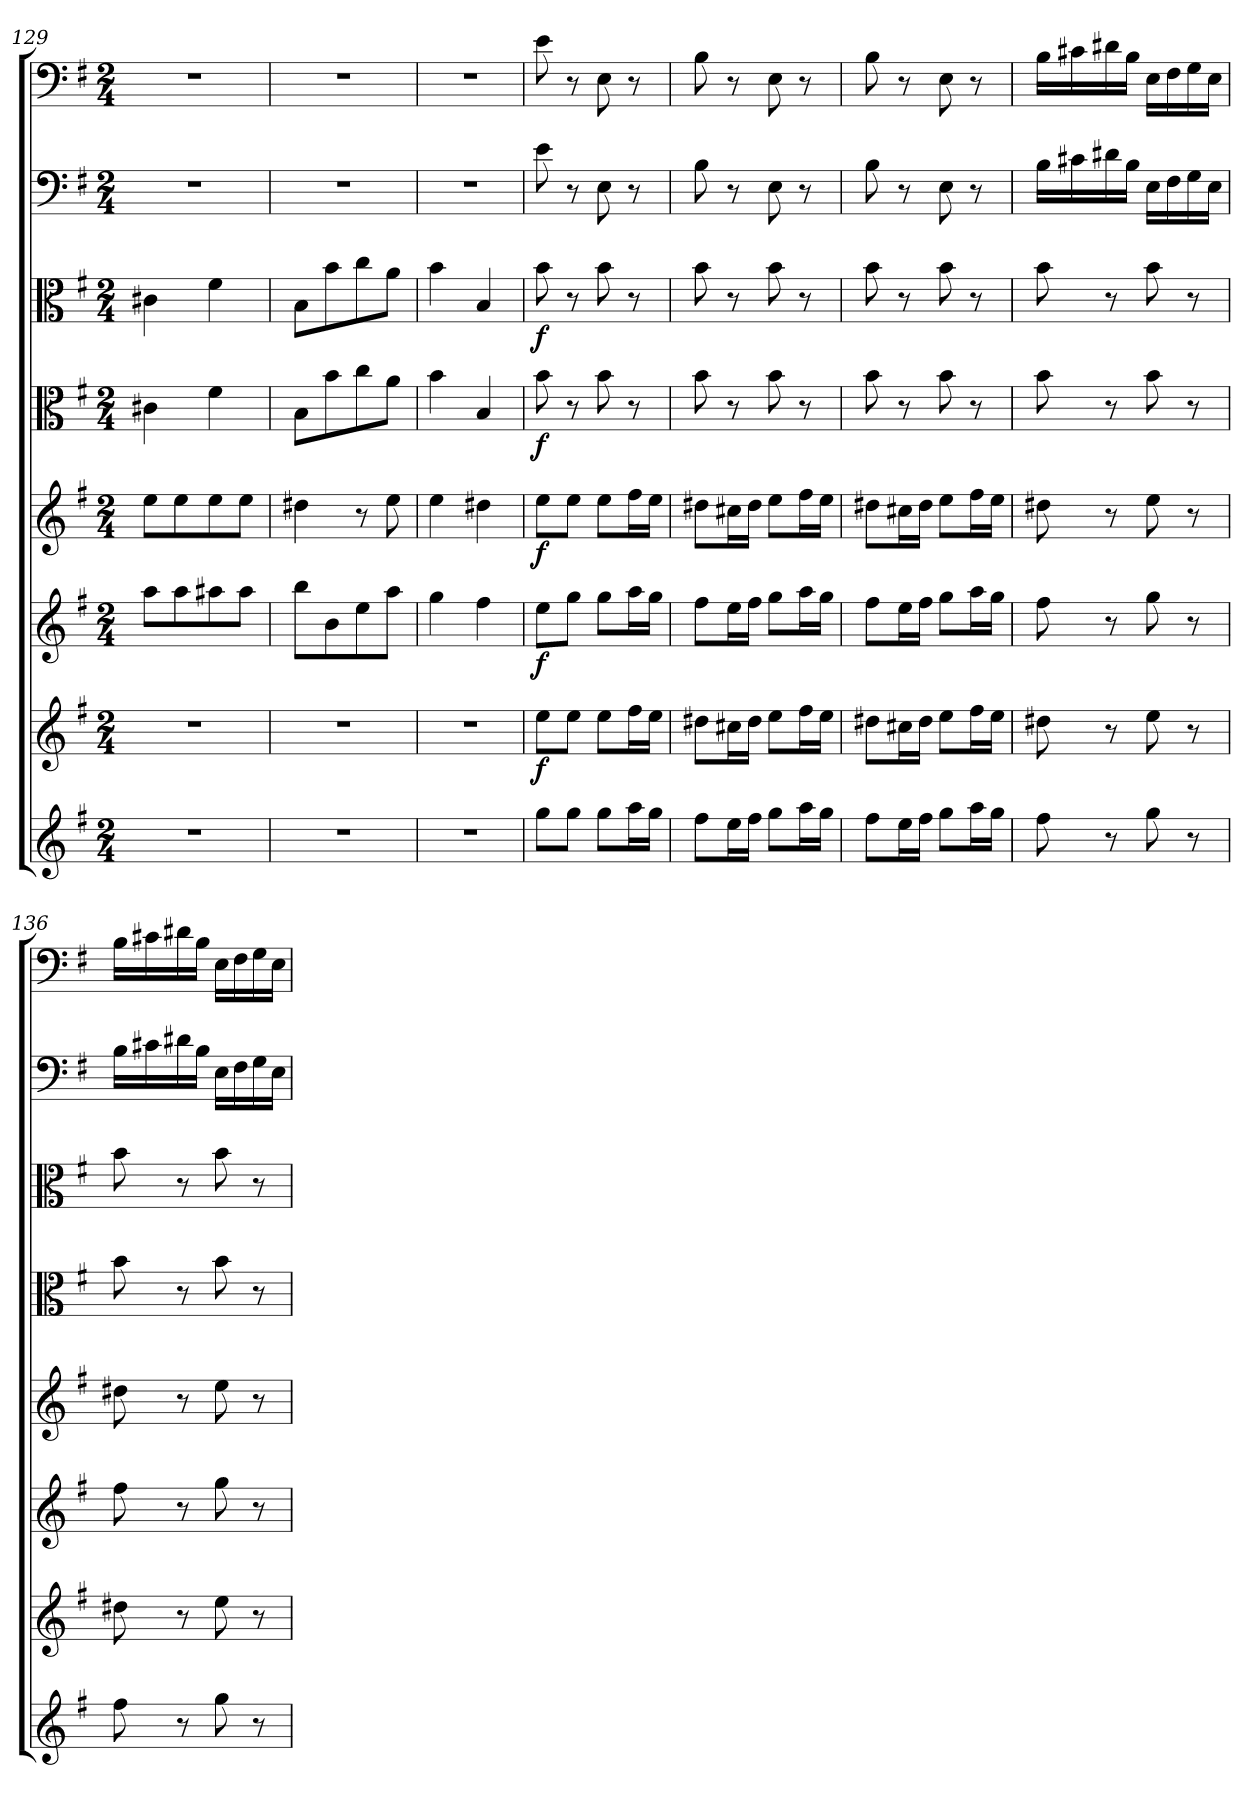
**kern	**kern	**dynam	**kern	**dynam	**kern	**dynam	**kern	**dynam	**kern	**dynam	**kern	**kern
*part8	*part7	*part7	*part6	*part6	*part5	*part5	*part4	*part4	*part3	*part3	*part2	*part1
*staff8	*staff7	*staff7	*staff6	*staff6	*staff5	*staff5	*staff4	*staff4	*staff3	*staff3	*staff2	*staff1
*clefG2	*clefG2	*	*clefG2	*	*clefG2	*	*clefC3	*	*clefC3	*	*clefF4	*clefF4
*k[f#]	*k[f#]	*	*k[f#]	*	*k[f#]	*	*k[f#]	*	*k[f#]	*	*k[f#]	*k[f#]
*e:	*e:	*	*e:	*	*e:	*	*e:	*	*e:	*	*e:	*e:
*M2/4	*M2/4	*	*M2/4	*	*M2/4	*	*M2/4	*	*M2/4	*	*M2/4	*M2/4
=129	=129	=129	=129	=129	=129	=129	=129	=129	=129	=129	=129	=129
2r	2r	.	8aa\L	.	8ee\L	.	4c#X\	.	4c#X\	.	2r	2r
.	.	.	8aa\	.	8ee\	.	.	.	.	.	.	.
.	.	.	8aa#X\	.	8ee\	.	4f#\	.	4f#\	.	.	.
.	.	.	8aa#\J	.	8ee\J	.	.	.	.	.	.	.
=130	=130	=130	=130	=130	=130	=130	=130	=130	=130	=130	=130	=130
2r	2r	.	8bb\L	.	4dd#X\	.	8B\L	.	8B\L	.	2r	2r
.	.	.	8b\	.	.	.	8b\	.	8b\	.	.	.
.	.	.	8ee\	.	8r	.	8cc\	.	8cc\	.	.	.
.	.	.	8aa\J	.	8ee\	.	8a\J	.	8a\J	.	.	.
=131	=131	=131	=131	=131	=131	=131	=131	=131	=131	=131	=131	=131
2r	2r	.	4gg\	.	4ee\	.	4b\	.	4b\	.	2r	2r
.	.	.	4ff#\	.	4dd#X\	.	4B/	.	4B/	.	.	.
=132	=132	=132	=132	=132	=132	=132	=132	=132	=132	=132	=132	=132
8gg\L	8ee\L	f	8ee\L	f	8ee\L	f	8b\	f	8b\	f	8e\	8e\
8gg\J	8ee\J	.	8gg\J	.	8ee\J	.	8r	.	8r	.	8r	8r
8gg\L	8ee\L	.	8gg\L	.	8ee\L	.	8b\	.	8b\	.	8E\	8E\
16aa\L	16ff#\L	.	16aa\L	.	16ff#\L	.	8r	.	8r	.	8r	8r
16gg\JJ	16ee\JJ	.	16gg\JJ	.	16ee\JJ	.	.	.	.	.	.	.
=133	=133	=133	=133	=133	=133	=133	=133	=133	=133	=133	=133	=133
8ff#\L	8dd#X\L	.	8ff#\L	.	8dd#X\L	.	8b\	.	8b\	.	8B\	8B\
16ee\L	16cc#X\L	.	16ee\L	.	16cc#X\L	.	8r	.	8r	.	8r	8r
16ff#\JJ	16dd#\JJ	.	16ff#\JJ	.	16dd#\JJ	.	.	.	.	.	.	.
8gg\L	8ee\L	.	8gg\L	.	8ee\L	.	8b\	.	8b\	.	8E\	8E\
16aa\L	16ff#\L	.	16aa\L	.	16ff#\L	.	8r	.	8r	.	8r	8r
16gg\JJ	16ee\JJ	.	16gg\JJ	.	16ee\JJ	.	.	.	.	.	.	.
=134	=134	=134	=134	=134	=134	=134	=134	=134	=134	=134	=134	=134
8ff#\L	8dd#X\L	.	8ff#\L	.	8dd#X\L	.	8b\	.	8b\	.	8B\	8B\
16ee\L	16cc#X\L	.	16ee\L	.	16cc#X\L	.	8r	.	8r	.	8r	8r
16ff#\JJ	16dd#\JJ	.	16ff#\JJ	.	16dd#\JJ	.	.	.	.	.	.	.
8gg\L	8ee\L	.	8gg\L	.	8ee\L	.	8b\	.	8b\	.	8E\	8E\
16aa\L	16ff#\L	.	16aa\L	.	16ff#\L	.	8r	.	8r	.	8r	8r
16gg\JJ	16ee\JJ	.	16gg\JJ	.	16ee\JJ	.	.	.	.	.	.	.
=135	=135	=135	=135	=135	=135	=135	=135	=135	=135	=135	=135	=135
8ff#\	8dd#X\	.	8ff#\	.	8dd#X\	.	8b\	.	8b\	.	16B\LL	16B\LL
.	.	.	.	.	.	.	.	.	.	.	16c#X\	16c#X\
8r	8r	.	8r	.	8r	.	8r	.	8r	.	16d#X\	16d#X\
.	.	.	.	.	.	.	.	.	.	.	16B\JJ	16B\JJ
8gg\	8ee\	.	8gg\	.	8ee\	.	8b\	.	8b\	.	16E\LL	16E\LL
.	.	.	.	.	.	.	.	.	.	.	16F#\	16F#\
8r	8r	.	8r	.	8r	.	8r	.	8r	.	16G\	16G\
.	.	.	.	.	.	.	.	.	.	.	16E\JJ	16E\JJ
=136	=136	=136	=136	=136	=136	=136	=136	=136	=136	=136	=136	=136
8ff#\	8dd#X\	.	8ff#\	.	8dd#X\	.	8b\	.	8b\	.	16B\LL	16B\LL
.	.	.	.	.	.	.	.	.	.	.	16c#X\	16c#X\
8r	8r	.	8r	.	8r	.	8r	.	8r	.	16d#X\	16d#X\
.	.	.	.	.	.	.	.	.	.	.	16B\JJ	16B\JJ
8gg\	8ee\	.	8gg\	.	8ee\	.	8b\	.	8b\	.	16E\LL	16E\LL
.	.	.	.	.	.	.	.	.	.	.	16F#\	16F#\
8r	8r	.	8r	.	8r	.	8r	.	8r	.	16G\	16G\
.	.	.	.	.	.	.	.	.	.	.	16E\JJ	16E\JJ
=	=	=	=	=	=	=	=	=	=	=	=	=
*-	*-	*-	*-	*-	*-	*-	*-	*-	*-	*-	*-	*-
